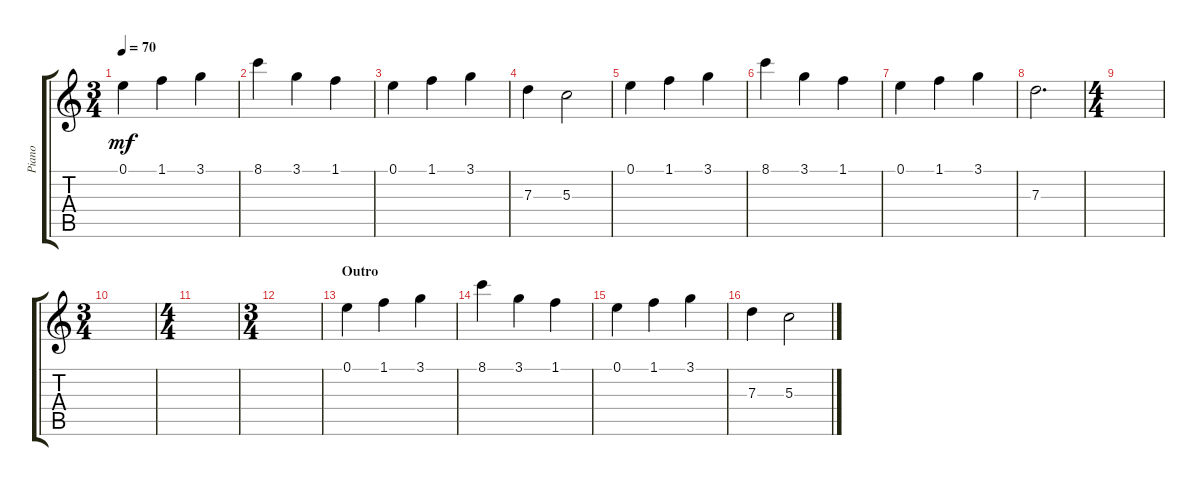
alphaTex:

\track ("Piano" "Piano") {instrument acousticguitarsteel}
\staff {score tabs}
\tuning (E4 B3 G3 D3 A2 E2) {hide}
\ts (3 4)
\tempo 70
\clef g2
\ks c
0.1.4{dy mf} 1.1.4 3.1.4 |
8.1.4 3.1.4 1.1.4 |
0.1.4 1.1.4 3.1.4 |
7.3.4 5.3.2 |
0.1.4 1.1.4 3.1.4 |
8.1.4 3.1.4 1.1.4 |
0.1.4 1.1.4 3.1.4 |
7.3.2{d} |
\ts (4 4)
|
\ts (3 4)
|
\ts (4 4)
|
\ts (3 4)
|
\section ("" "Outro")
0.1.4 1.1.4 3.1.4 |
8.1.4 3.1.4 1.1.4 |
0.1.4 1.1.4 3.1.4 |
7.3.4 5.3.2
